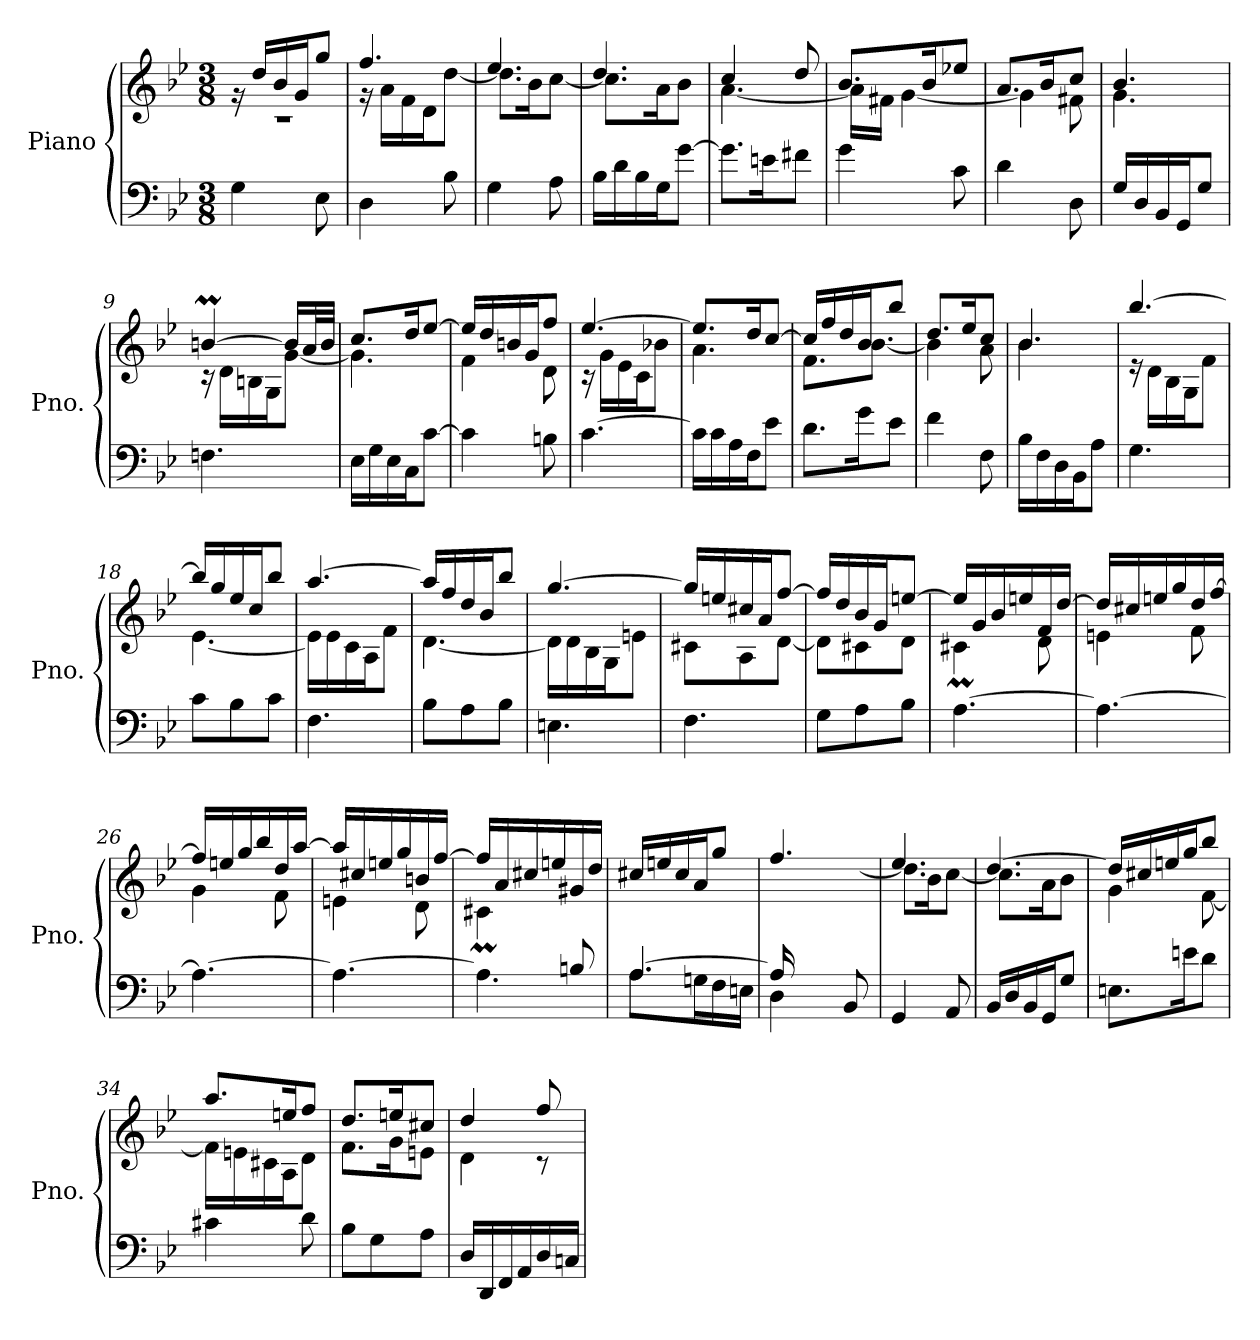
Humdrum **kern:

**kern	**kern
*part1	*part1
*staff2	*staff1
*I"Piano	*
*I'Pno.	*
*clefF4	*clefG2
*k[b-e-]	*k[b-e-]
*M3/8	*M3/8
=1	=1
*	*^
4G\	16rg	4.r
.	16dd/LL	.
.	16b-/	.
.	16g/J	.
8E-\	8gg/J	.
=2	=2	=2
4D\	4.ff/	16r
.	.	16a\LL
.	.	16f\
.	.	16d\J
8B-\	.	[8dd\J
=3	=3	=3
4G\	4.ee-/	8.dd\L]
.	.	16b-\K
8A\	.	[8cc\J
=4	=4	=4
16B-\LL	4.dd/	8.cc\L]
16d\	.	.
16B-\	.	.
16G\J	.	16a\K
[8g\J	.	8b-\J
=5	=5	=5
8.g\L]	4cc/	[4.a\
16en\K	.	.
8f#X\J	8dd/	.
=6	=6	=6
4g\	8.b-/L	16a\LL]
.	.	16f#X\JJ
.	.	[4g\
.	16b-/K	.
8c\	8ee-X/J	.
=7	=7	=7
4d\	8.a/L	4g\]
.	16b-/K	.
8D\	8cc/J	8f#X\
=8	=8	=8
16G/LL	4.b-/	4.g\
16D/	.	.
16BB-/	.	.
16GG/J	.	.
8G/J	.	.
!!LO:LB:g=z	!!
=9	=9	=9
4.Fn\	[4bnm/	16r
.	.	16d\LL
.	.	16Bn\
.	.	16G\J
.	16b/LL]	[8g\J
.	32a/L	.
.	32b/JJJ	.
=10	=10	=10
16E-\LL	8.cc/L	4.g\]
16G\	.	.
16E-\	.	.
16C\J	16dd/K	.
[8c\J	[8ee-/J	.
=11	=11	=11
4c\]	16ee-/LL]	4f\
.	16dd/	.
.	16bn/	.
.	16g/J	.
8Bn\	8ff/J	8d\
=12	=12	=12
[4.c\	[4.ee-/	16r
.	.	16g\LL
.	.	16e-\
.	.	16c\J
.	.	8b-X\J
=13	=13	=13
16c\LL]	8.ee-/L]	4.a\
16c\	.	.
16A\	.	.
16F\J	16dd/K	.
8e-\J	[8cc/J	.
=14	=14	=14
8.d\L	16cc/LL]	8.f\L
.	16ff/	.
.	16dd/	.
16g\K	16b-/J	[8.b-\J
8e-\J	8bb-/J	.
=15	=15	=15
4f\	8.dd/L	4b-\]
.	16ee-/K	.
8F\	8cc/J	8a\
=16	=16	=16
16B-\LL	4.b-/	4.b-\
16F\	.	.
16D\	.	.
16BB-\J	.	.
8A\J	.	.
!!LO:LB:g=z	!!
=17	=17	=17
4.G\	[4.bb-/	16re
.	.	16d\LL
.	.	16B-\
.	.	16G\J
.	.	8f\J
=18	=18	=18
8c\L	16bb-/LL]	[4.e-\
.	16gg/	.
8B-\	16ee-/	.
.	16cc/J	.
8c\J	8bb-/J	.
=19	=19	=19
4.F\	[4.aa/	16e-\LL]
.	.	16e-\
.	.	16c\
.	.	16A\J
.	.	8f\J
=20	=20	=20
8B-\L	16aa/LL]	[4.d\
.	16ff/	.
8A\	16dd/	.
.	16b-/J	.
8B-\J	8bb-/J	.
=21	=21	=21
4.En\	[4.gg/	16d\LL]
.	.	16d\
.	.	16B-\
.	.	16G\J
.	.	8en\J
=22	=22	=22
4.F\	16gg/LL]	8c#X\L
.	16een/	.
.	16cc#X/	8A\
.	16a/J	.
.	[8ff/J	[8d\J
=23	=23	=23
8G\L	16ff/LL]	8d\L]
.	16dd/	.
8A\	16b-/	8c#X\
.	16g/J	.
8B-\J	[8een/J	8d\J
!!LO:LB:g=z	!!
=24	=24	=24
[4.A\	16ee/LL]	4c#Xm\
.	16g/	.
.	16b-/	.
.	16een/	.
.	16f/	8d\
.	[16dd/JJ	.
=25	=25	=25
4.A\_	16dd/LL]	4en\
.	16cc#X/	.
.	16een/	.
.	16gg/	.
.	16dd/	8f\
.	[16ff/JJ	.
=26	=26	=26
4.A\_	16ff/LL]	4g\
.	16een/	.
.	16gg/	.
.	16bb-/	.
.	16dd/	8f\
.	[16aa/JJ	.
=27	=27	=27
4.A\_	16aa/LL]	4en\
.	16cc#X/	.
.	16een/	.
.	16gg/	.
.	16bn/	8d\
.	[16ff/JJ	.
=28	=28	=28
*^	*	*
4ryy	4.A\]	16ff/LL]	4c#Xm\
.	.	16a/	.
.	.	16cc#X/	.
.	.	16een/	.
8Bn/	.	16g#X/	8ryy
.	.	16dd/JJ	.
*	*	*v	*v
=29	=29	=29
[4.A/	8.A\L	16cc#X/LL
.	.	16een/
.	.	16cc#/
.	16Gn\L	16a/J
.	16F\	8gg/J
.	16En\JJ	.
!!LO:LB:g=z
=30	=30	=30
*	*	*^
16A/LL]	4D\	4.ff/	16ryy
4ryy	.	.	16a\
.	.	.	16f\
.	.	.	16d\J
.	8BB-/	.	[8dd\J
16ryy	.	.	.
*v	*v	*	*
=31	=31	=31
4GG/	4.ee-/	8.dd\L]
.	.	16b-\K
8AA/	.	[8cc\J
=32	=32	=32
16BB-/LL	[4.dd/	8.cc\L]
16D/	.	.
16BB-/	.	.
16GG/J	.	16a\K
8G/J	.	8b-\J
=33	=33	=33
8.En\L	16dd/LL]	4g\
.	16cc#X/	.
.	16een/	.
16en\K	16gg/J	.
8d\J	8bb-/J	[8f\
=34	=34	=34
4c#X\	8.aa/L	16f\LL]
.	.	16en\
.	.	16c#X\
.	16een/K	16A\J
8d\	8ff/J	8d\J
=35	=35	=35
8B-\L	8.dd/L	8.f\L
8G\	.	.
.	16een/K	16g\K
8A\J	8cc#X/J	8en\J
=36	=36	=36
16D/LL	4dd/	4d\
16DD/	.	.
16FF/	.	.
16AA/	.	.
16D/	8ff/	8r
16Cn/JJ	.	.
*	*v	*v
=	=
*-	*-
